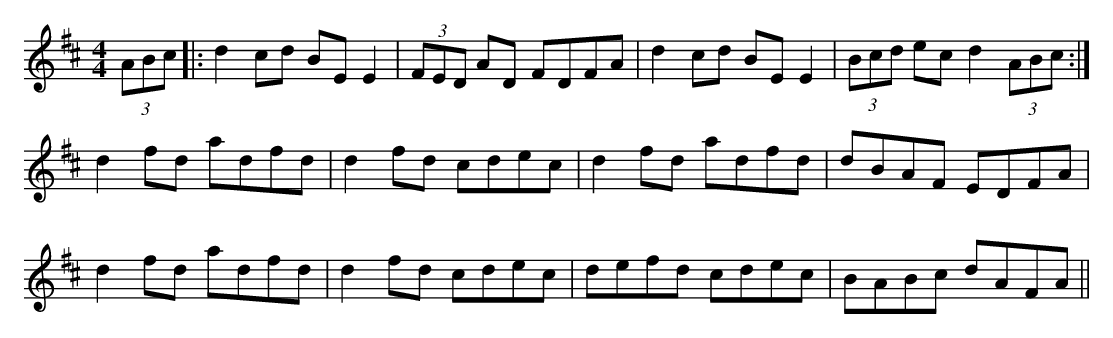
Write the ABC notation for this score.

X:1
M:4/4
K:D
(3ABc|:d2 cd BE E2|(3FED AD FDFA|d2 cd BE E2|(3Bcd ec d2 (3ABc:|
d2 fd adfd|d2 fd cdec|d2 fd adfd|dBAF EDFA|
d2 fd adfd|d2 fd cdec|defd cdec|BABc dAFA||
